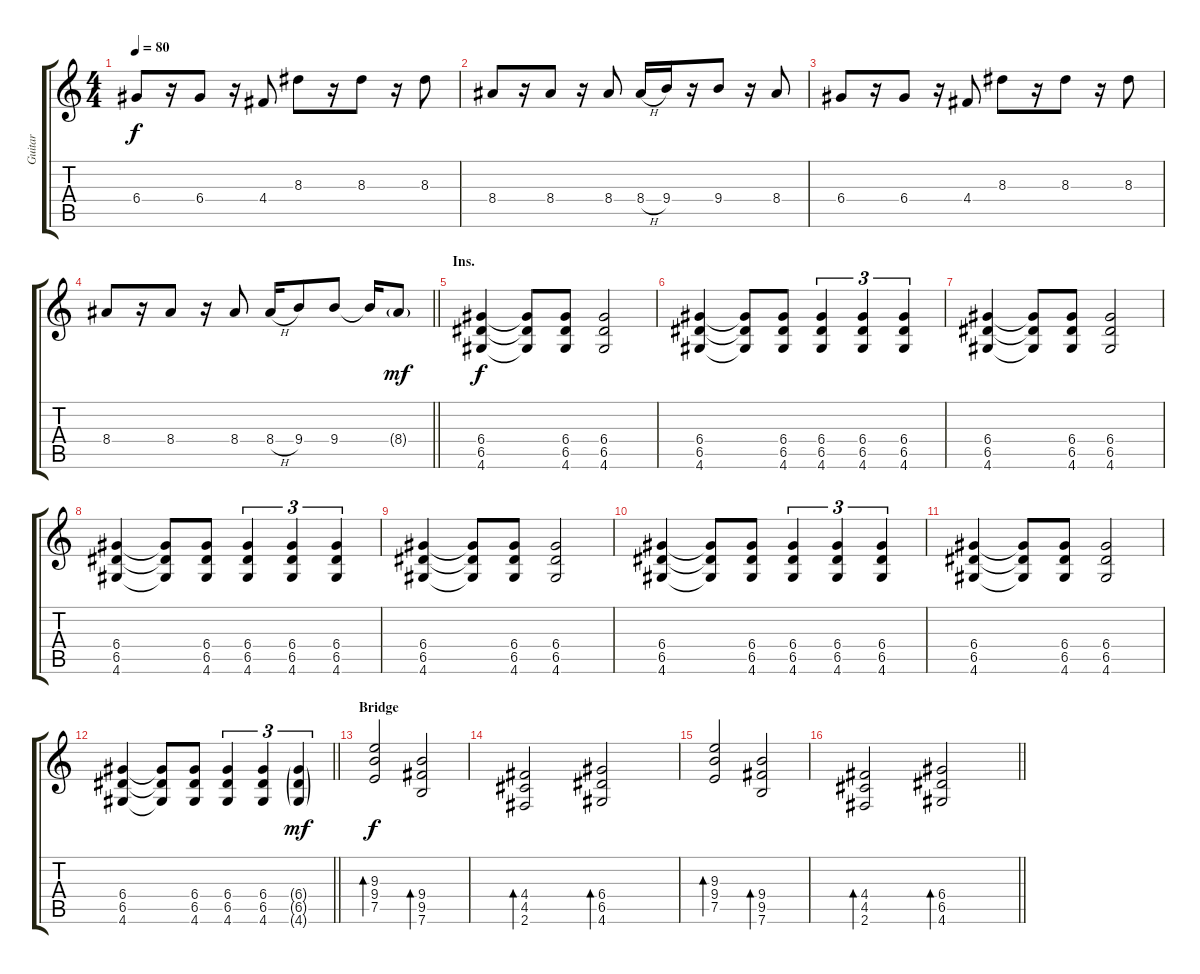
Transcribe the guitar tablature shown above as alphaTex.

\track ("Guitar" "Guitar") {instrument electricguitarjazz}
\staff {score tabs}
\tuning (E4 B3 G3 D3 A2 E2) {hide}
\ts (4 4)
\tempo 80
\clef g2
\ks c
6.4.8{dy f} r.16 6.4.8 r.16 4.4.8 8.3.8 r.16 8.3.8 r.16 8.3.8 |
8.4.8 r.16 8.4.8 r.16 8.4.8 8.4{h}.16 9.4.16 r.16 9.4.8 r.16 8.4.8 |
6.4.8 r.16 6.4.8 r.16 4.4.8 8.3.8 r.16 8.3.8 r.16 8.3.8 |
\barLineRight lightlight
8.4.8 r.16 8.4.8 r.16 8.4.8 8.4{h}.16 9.4.8 9.4.8 9.4{t}.16 8.4{g}.8{dy mf} |
\section ("" "Ins.")
(6.4 6.5 4.6).4{dy f} (6.4{t} 6.5{t} 4.6{t}).8 (6.4 6.5 4.6).8 (6.4 6.5 4.6).2 |
(6.4 6.5 4.6).4 (6.4{t} 6.5{t} 4.6{t}).8 (6.4 6.5 4.6).8 (6.4 6.5 4.6).4{tu (3 2)} (6.4 6.5 4.6).4{tu (3 2)} (6.4 6.5 4.6).4{tu (3 2)} |
(6.4 6.5 4.6).4 (6.4{t} 6.5{t} 4.6{t}).8 (6.4 6.5 4.6).8 (6.4 6.5 4.6).2 |
(6.4 6.5 4.6).4 (6.4{t} 6.5{t} 4.6{t}).8 (6.4 6.5 4.6).8 (6.4 6.5 4.6).4{tu (3 2)} (6.4 6.5 4.6).4{tu (3 2)} (6.4 6.5 4.6).4{tu (3 2)} |
(6.4 6.5 4.6).4 (6.4{t} 6.5{t} 4.6{t}).8 (6.4 6.5 4.6).8 (6.4 6.5 4.6).2 |
(6.4 6.5 4.6).4 (6.4{t} 6.5{t} 4.6{t}).8 (6.4 6.5 4.6).8 (6.4 6.5 4.6).4{tu (3 2)} (6.4 6.5 4.6).4{tu (3 2)} (6.4 6.5 4.6).4{tu (3 2)} |
(6.4 6.5 4.6).4 (6.4{t} 6.5{t} 4.6{t}).8 (6.4 6.5 4.6).8 (6.4 6.5 4.6).2 |
\barLineRight lightlight
(6.4 6.5 4.6).4 (6.4{t} 6.5{t} 4.6{t}).8 (6.4 6.5 4.6).8 (6.4 6.5 4.6).4{tu (3 2)} (6.4 6.5 4.6).4{tu (3 2)} (6.4{g} 6.5{g} 4.6{g}).4{tu (3 2) dy mf} |
\section ("" "Bridge")
(9.3 9.4 7.5).2{bd 60 dy f} (9.4 9.5 7.6).2{bd 60} |
(4.4 4.5 2.6).2{bd 60} (6.4 6.5 4.6).2{bd 60} |
(9.3 9.4 7.5).2{bd 60} (9.4 9.5 7.6).2{bd 60} |
\barLineRight lightlight
(4.4 4.5 2.6).2{bd 60} (6.4 6.5 4.6).2{bd 60}
